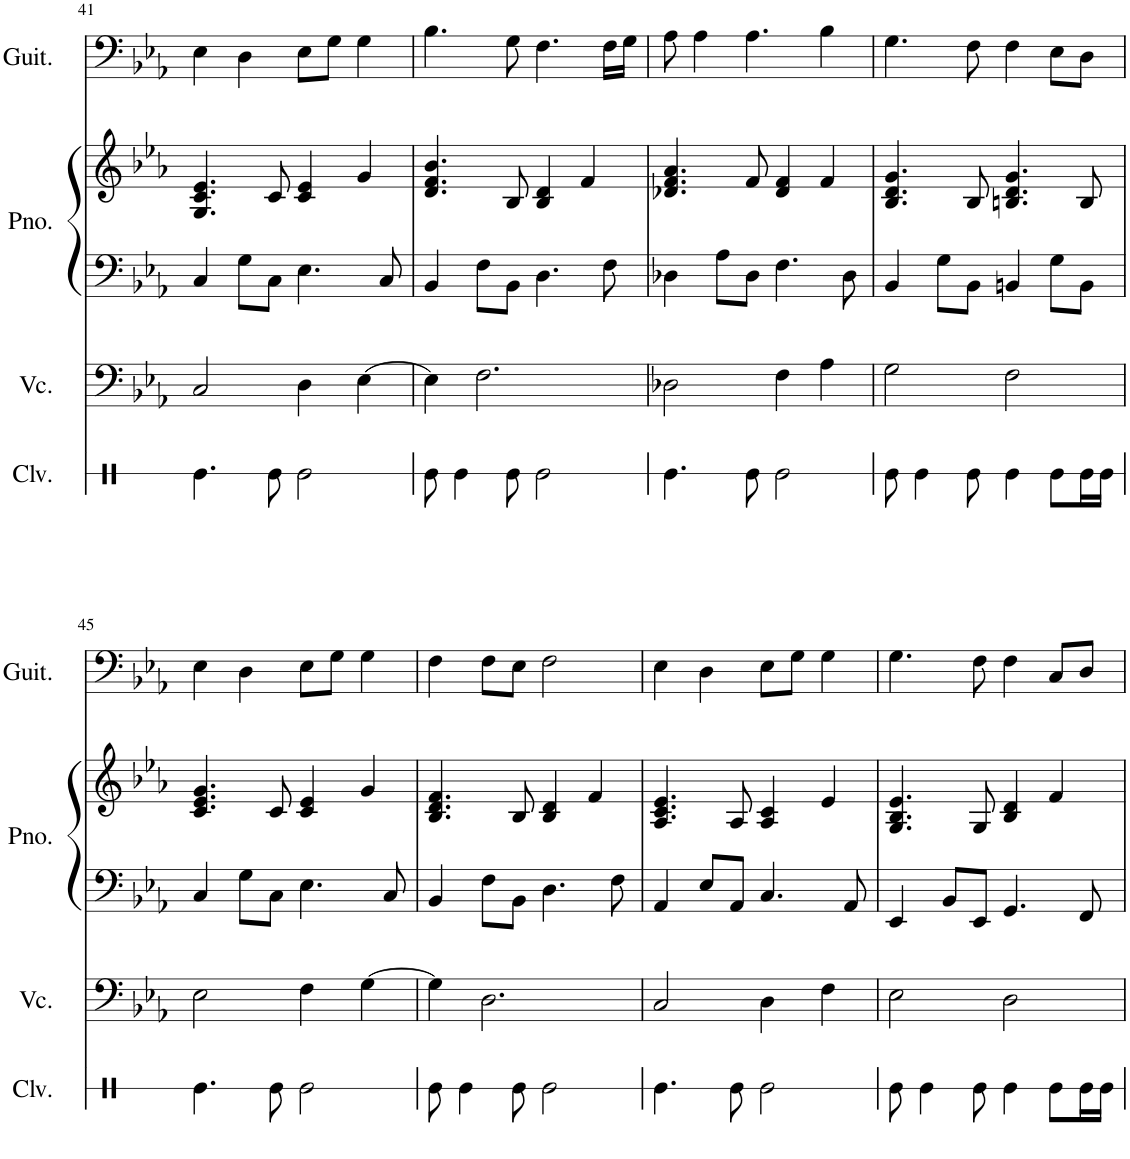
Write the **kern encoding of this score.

**kern	**kern	**kern	**kern	**kern
*part4	*part3	*part2	*part2	*part1
*staff5	*staff4	*staff3	*staff2	*staff1
*I"Claves	*I"Violoncello	*I"Piano	*	*I"Acoustic Guitar
*I'Clv.	*I'Vc.	*I'Pno.	*	*I'Guit.
!!LO:PB:g=z
*clefX	*clefF4	*clefF4	*clefG2	*clefF4
*k[]	*k[b-e-a-]	*k[b-e-a-]	*k[b-e-a-]	*k[b-e-a-]
*M4/4	*M4/4	*M4/4	*M4/4	*M4/4
=41	=41	=41	=41	=41
4.Re\	2C/	4C/	4.G/ 4.c/ 4.e-/	4E-\
.	.	8G\L	.	4D\
8Re\	.	8C\J	8c/	.
2Re\	4D\	4.E-\	4c/ 4e-/	8E-\L
.	.	.	.	8G\J
.	[4E-\	.	4g/	4G\
.	.	8C/	.	.
=42	=42	=42	=42	=42
8Re\	4E-\]	4BB-/	4.d/ 4.f/ 4.b-/	4.B-\
4Re\	.	.	.	.
.	2.F\	8F\L	.	.
8Re\	.	8BB-\J	8B-/	8G\
2Re\	.	4.D\	4B-/ 4d/	4.F\
.	.	.	4f/	.
.	.	8F\	.	16F\LL
.	.	.	.	16G\JJ
=43	=43	=43	=43	=43
4.Re\	2D-X\	4D-X\	4.d-X/ 4.f/ 4.a-/	8A-\
.	.	.	.	4A-\
.	.	8A-\L	.	.
8Re\	.	8D-\J	8f/	4.A-\
2Re\	4F\	4.F\	4d-/ 4f/	.
.	4A-\	.	4f/	4B-\
.	.	8D-\	.	.
=44	=44	=44	=44	=44
8Re\	2G\	4BB-/	4.B-/ 4.d/ 4.g/	4.G\
4Re\	.	.	.	.
.	.	8G\L	.	.
8Re\	.	8BB-\J	8B-/	8F\
4Re\	2F\	4BBn/	4.Bn/ 4.d/ 4.g/	4F\
8Re\L	.	8G\L	.	8E-\L
16Re\L	.	8BB\J	8B/	8D\J
16Re\JJ	.	.	.	.
!!LO:LB:g=z
=45	=45	=45	=45	=45
4.Re\	2E-\	4C/	4.c/ 4.e-/ 4.g/	4E-\
.	.	8G\L	.	4D\
8Re\	.	8C\J	8c/	.
2Re\	4F\	4.E-\	4c/ 4e-/	8E-\L
.	.	.	.	8G\J
.	[4G\	.	4g/	4G\
.	.	8C/	.	.
=46	=46	=46	=46	=46
8Re\	4G\]	4BB-/	4.B-/ 4.d/ 4.f/	4F\
4Re\	.	.	.	.
.	2.D\	8F\L	.	8F\L
8Re\	.	8BB-\J	8B-/	8E-\J
2Re\	.	4.D\	4B-/ 4d/	2F\
.	.	.	4f/	.
.	.	8F\	.	.
=47	=47	=47	=47	=47
4.Re\	2C/	4AA-/	4.A-/ 4.c/ 4.e-/	4E-\
.	.	8E-/L	.	4D\
8Re\	.	8AA-/J	8A-/	.
2Re\	4D\	4.C/	4A-/ 4c/	8E-\L
.	.	.	.	8G\J
.	4F\	.	4e-/	4G\
.	.	8AA-/	.	.
=48	=48	=48	=48	=48
8Re\	2E-\	4EE-/	4.G/ 4.B-/ 4.e-/	4.G\
4Re\	.	.	.	.
.	.	8BB-/L	.	.
8Re\	.	8EE-/J	8G/	8F\
4Re\	2D\	4.GG/	4B-/ 4d/	4F\
8Re\L	.	.	4f/	8C/L
16Re\L	.	8FF/	.	8D/J
16Re\JJ	.	.	.	.
=	=	=	=	=
*-	*-	*-	*-	*-
